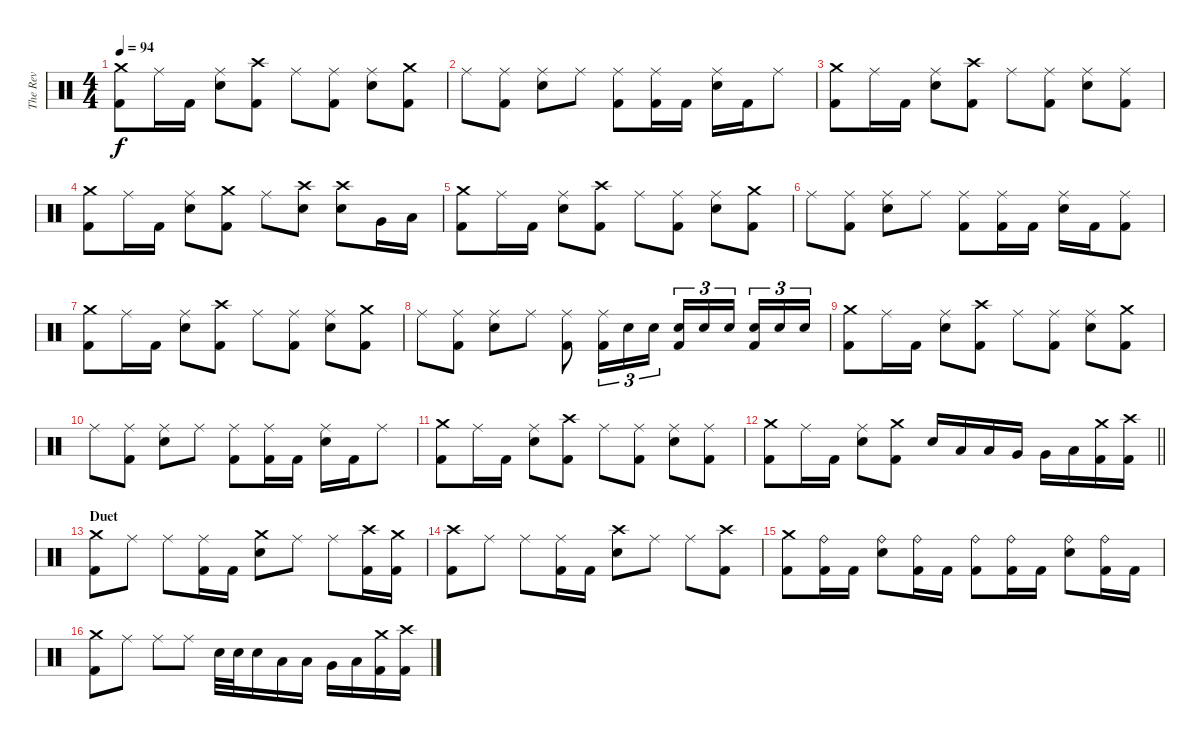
\track ("The Rev" "The Rev") {instrument percussion}
\staff {score}
\articulation defaults
\ts (4 4)
\tempo 94
\clef neutral
\ks c
("Crash medium (hit)" "Kick (hit) 2").8{dy f} "Ride (middle)".16 "Kick (hit) 2".16 ("Ride (middle)" "Electric Snare (hit)").8 ("Crash high (hit)" "Kick (hit) 2").8 "Ride (middle)".8 ("Ride (middle)" "Kick (hit) 2").8 ("Ride (middle)" "Electric Snare (hit)").8 ("Crash medium (hit)" "Kick (hit) 2").8 |
"Ride (middle)".8 ("Ride (middle)" "Kick (hit) 2").8 ("Ride (middle)" "Electric Snare (hit)").8 "Ride (middle)".8 ("Ride (middle)" "Kick (hit) 2").8 ("Ride (middle)" "Kick (hit) 2").16 "Kick (hit) 2".16 ("Ride (middle)" "Electric Snare (hit)").16 "Kick (hit) 2".16 "Ride (middle)".8 |
("Crash medium (hit)" "Kick (hit) 2").8 "Ride (middle)".16 "Kick (hit) 2".16 ("Ride (middle)" "Electric Snare (hit)").8 ("Crash high (hit)" "Kick (hit) 2").8 "Ride (middle)".8 ("Ride (middle)" "Kick (hit) 2").8 ("Ride (middle)" "Electric Snare (hit)").8 ("Ride (middle)" "Kick (hit) 2").8 |
("Crash medium (hit)" "Kick (hit) 2").8 "Ride (middle)".16 "Kick (hit) 2".16 ("Ride (middle)" "Electric Snare (hit)").8 ("Crash medium (hit)" "Kick (hit) 2").8 "Ride (middle)".8 ("Crash high (hit)" "Electric Snare (hit)").8 ("Crash high (hit)" "Electric Snare (hit)").8 "Very Low Tom (hit)".16 "Low Floor Tom (hit)".16 |
("Crash medium (hit)" "Kick (hit) 2").8 "Ride (middle)".16 "Kick (hit) 2".16 ("Ride (middle)" "Electric Snare (hit)").8 ("Crash high (hit)" "Kick (hit) 2").8 "Ride (middle)".8 ("Ride (middle)" "Kick (hit) 2").8 ("Ride (middle)" "Electric Snare (hit)").8 ("Crash medium (hit)" "Kick (hit) 2").8 |
"Ride (middle)".8 ("Ride (middle)" "Kick (hit) 2").8 ("Ride (middle)" "Electric Snare (hit)").8 "Ride (middle)".8 ("Ride (middle)" "Kick (hit) 2").8 ("Ride (middle)" "Kick (hit) 2").16 "Kick (hit) 2".16 ("Ride (middle)" "Electric Snare (hit)").16 "Kick (hit) 2".16 ("Ride (middle)" "Kick (hit) 2").8 |
("Crash medium (hit)" "Kick (hit) 2").8 "Ride (middle)".16 "Kick (hit) 2".16 ("Ride (middle)" "Electric Snare (hit)").8 ("Crash high (hit)" "Kick (hit) 2").8 "Ride (middle)".8 ("Ride (middle)" "Kick (hit) 2").8 ("Ride (middle)" "Electric Snare (hit)").8 ("Crash medium (hit)" "Kick (hit) 2").8 |
"Ride (middle)".8 ("Ride (middle)" "Kick (hit) 2").8 ("Ride (middle)" "Electric Snare (hit)").8 "Ride (middle)".8 ("Ride (middle)" "Kick (hit) 2").8 ("Ride (middle)" "Kick (hit) 2").16{tu (3 2)} "Electric Snare (hit)".16{tu (3 2)} "Electric Snare (hit)".16{tu (3 2)} ("Electric Snare (hit)" "Kick (hit) 2").16{tu (3 2)} "Electric Snare (hit)".16{tu (3 2)} "Electric Snare (hit)".16{tu (3 2) beam splitsecondary} ("Electric Snare (hit)" "Kick (hit) 2").16{tu (3 2)} "Electric Snare (hit)".16{tu (3 2)} "Electric Snare (hit)".16{tu (3 2)} |
("Crash medium (hit)" "Kick (hit) 2").8 "Ride (middle)".16 "Kick (hit) 2".16 ("Ride (middle)" "Electric Snare (hit)").8 ("Crash high (hit)" "Kick (hit) 2").8 "Ride (middle)".8 ("Ride (middle)" "Kick (hit) 2").8 ("Ride (middle)" "Electric Snare (hit)").8 ("Crash medium (hit)" "Kick (hit) 2").8 |
"Ride (middle)".8 ("Ride (middle)" "Kick (hit) 2").8 ("Ride (middle)" "Electric Snare (hit)").8 "Ride (middle)".8 ("Ride (middle)" "Kick (hit) 2").8 ("Ride (middle)" "Kick (hit) 2").16 "Kick (hit) 2".16 ("Ride (middle)" "Electric Snare (hit)").16 "Kick (hit) 2".16 "Ride (middle)".8 |
("Crash medium (hit)" "Kick (hit) 2").8 "Ride (middle)".16 "Kick (hit) 2".16 ("Ride (middle)" "Electric Snare (hit)").8 ("Crash high (hit)" "Kick (hit) 2").8 "Ride (middle)".8 ("Ride (middle)" "Kick (hit) 2").8 ("Ride (middle)" "Electric Snare (hit)").8 ("Ride (middle)" "Kick (hit) 2").8 |
\barLineRight lightlight
("Crash medium (hit)" "Kick (hit) 2").8 "Ride (middle)".16 "Kick (hit) 2".16 ("Ride (middle)" "Electric Snare (hit)").8 ("Crash medium (hit)" "Kick (hit) 2").8 "Electric Snare (hit)".16 "Low Tom (hit)".16 "Low Tom (hit)".16 "Very Low Tom (hit)".16 "Very Low Tom (hit)".16 "Low Floor Tom (hit)".16 ("Crash medium (hit)" "Kick (hit) 2").16 ("Crash high (hit)" "Kick (hit) 2").16 |
\section ("" "Duet")
("Crash medium (hit)" "Kick (hit) 2").8 "Ride (middle)".8 "Ride (middle)".8 ("Ride (middle)" "Kick (hit) 2").16 "Kick (hit) 2".16 ("Crash medium (hit)" "Electric Snare (hit)").8 "Ride (middle)".8 "Ride (middle)".8 ("Crash high (hit)" "Kick (hit) 2").16 ("Crash medium (hit)" "Kick (hit) 2").16 |
("Crash high (hit)" "Kick (hit) 2").8 "Ride (middle)".8 "Ride (middle)".8 ("Ride (middle)" "Kick (hit) 2").16 "Kick (hit) 2".16 ("Crash high (hit)" "Electric Snare (hit)").8 "Ride (middle)".8 "Ride (middle)".8 ("Crash high (hit)" "Kick (hit) 2").8 |
("Crash medium (hit)" "Kick (hit) 2").8 ("Ride (bell)" "Kick (hit) 2").16 "Kick (hit) 2".16 ("Ride (bell)" "Electric Snare (hit)").8 ("Ride (bell)" "Kick (hit) 2").16 "Kick (hit) 2".16 ("Ride (bell)" "Kick (hit) 2").8 ("Ride (bell)" "Kick (hit) 2").16 "Kick (hit) 2".16 ("Ride (bell)" "Electric Snare (hit)").8 ("Ride (bell)" "Kick (hit) 2").16 "Kick (hit) 2".16 |
("Crash medium (hit)" "Kick (hit) 2").8 "Ride (middle)".8 "Ride (middle)".8 "Ride (middle)".8 "Electric Snare (hit)".32 "Electric Snare (hit)".32 "Electric Snare (hit)".16 "Low Tom (hit)".16 "Low Floor Tom (hit)".16 "Very Low Tom (hit)".16 "Low Floor Tom (hit)".16 ("Crash medium (hit)" "Kick (hit) 2").16 ("Crash high (hit)" "Kick (hit) 2").16
